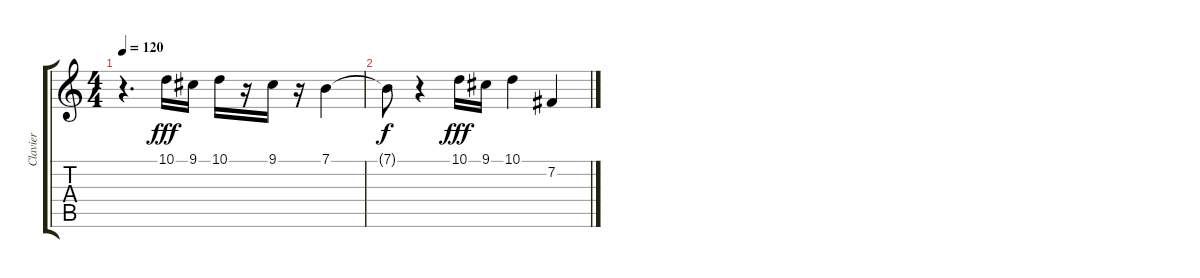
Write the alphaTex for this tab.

\track ("Clavier" "Clavier") {instrument trumpet}
\staff {score tabs}
\tuning (E4 B3 G3 D3 A2 E2) {hide}
\ts (4 4)
\tempo 120
\clef g2
\ks c
r.4{d dy fff} 10.1.16 9.1.16 10.1.16 r.16 9.1.16 r.16 7.1.4 |
7.1{t}.8{dy f} r.4 10.1.16{dy fff} 9.1.16 10.1.4 7.2.4
